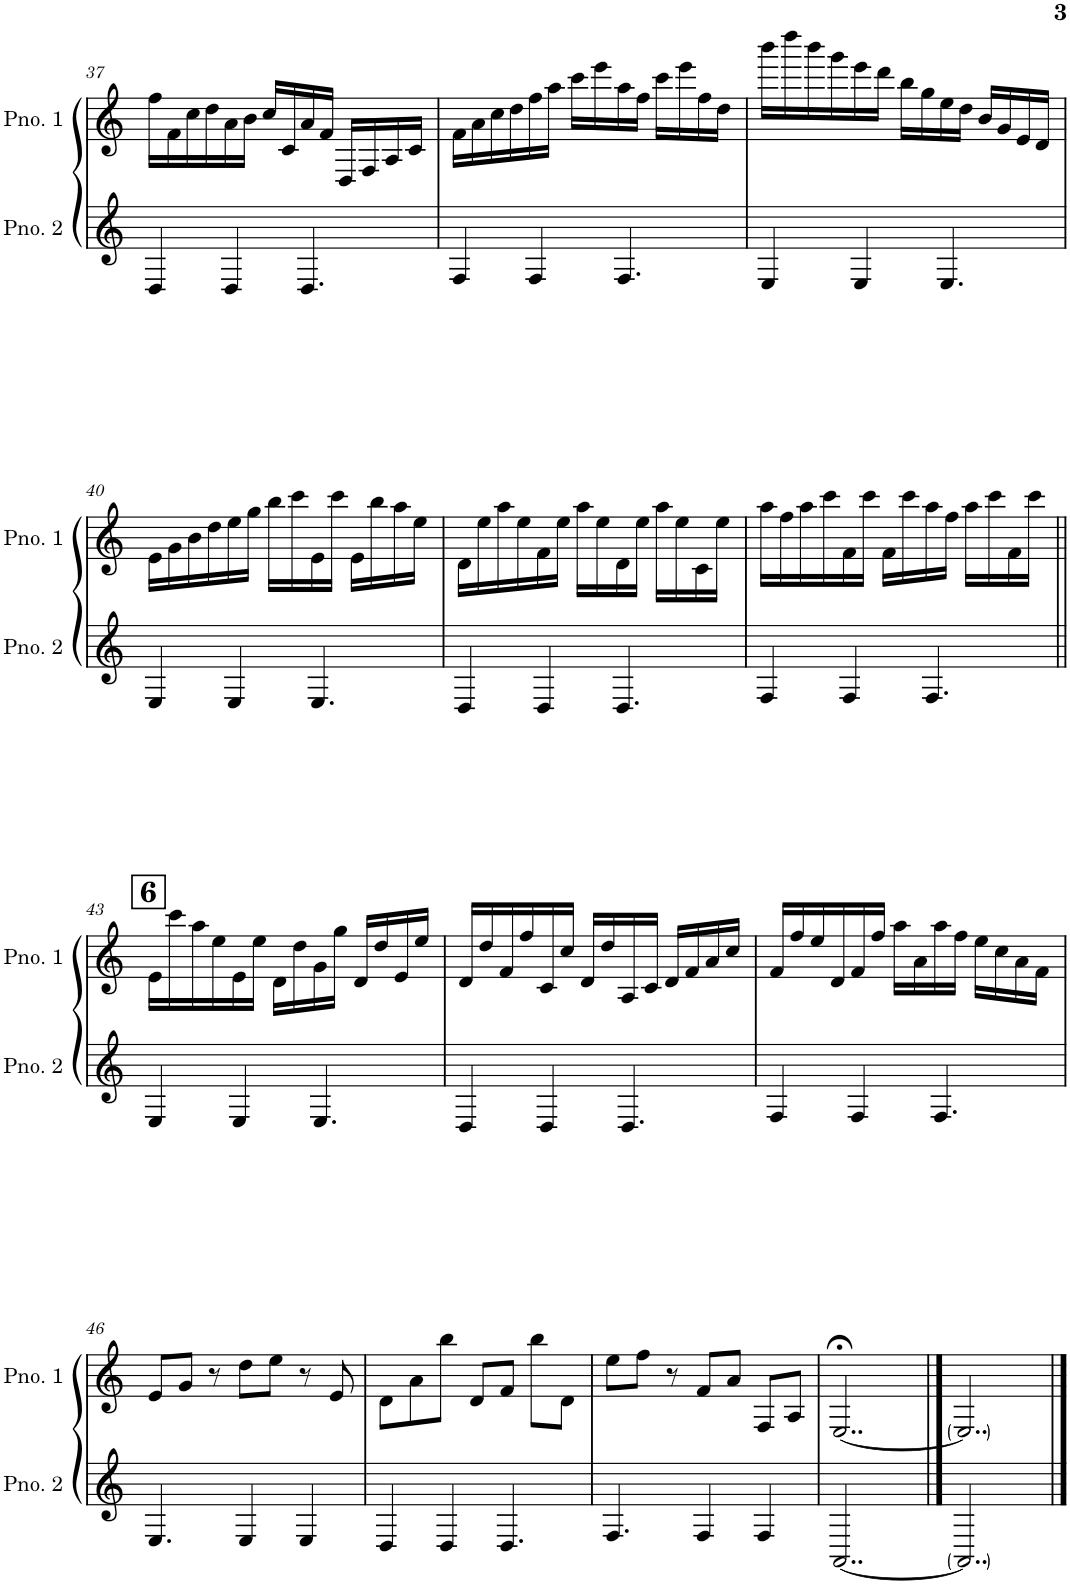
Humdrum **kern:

**kern	**kern
*part2	*part1
*staff2	*staff1
*I"Piano 2	*I"Piano 1
*I'Pno. 2	*I'Pno. 1
!!LO:PB:g=z
*clefG2	*clefG2
*k[]	*k[]
*M7/8	*M7/8
=37	=37
4D/	16ff\LL
.	16f\
.	16cc\
.	16dd\
4D/	16a\
.	16b\JJ
.	16cc/LL
.	16c/
4.D/	16a/
.	16f/JJ
.	16D/LL
.	16F/
.	16A/
.	16c/JJ
=38	=38
4F/	16f\LL
.	16a\
.	16cc\
.	16dd\
4F/	16ff\
.	16aa\JJ
.	16ccc\LL
.	16eee\
4.F/	16aa\
.	16ff\JJ
.	16ccc\LL
.	16eee\
.	16ff\
.	16dd\JJ
=39	=39
4E/	16bbb\LL
.	16dddd\
.	16bbb\
.	16ggg\
4E/	16eee\
.	16ddd\JJ
.	16bb\LL
.	16gg\
4.E/	16ee\
.	16dd\JJ
.	16b/LL
.	16g/
.	16e/
.	16d/JJ
!!LO:LB:g=z
=40	=40
4E/	16e\LL
.	16g\
.	16b\
.	16dd\
4E/	16ee\
.	16gg\JJ
.	16bb\LL
.	16ccc\
4.E/	16e\
.	16ccc\JJ
.	16e\LL
.	16bb\
.	16aa\
.	16ee\JJ
=41	=41
4D/	16d\LL
.	16ee\
.	16aa\
.	16ee\
4D/	16f\
.	16ee\JJ
.	16aa\LL
.	16ee\
4.D/	16d\
.	16ee\JJ
.	16aa\LL
.	16ee\
.	16c\
.	16ee\JJ
=42	=42
4F/	16aa\LL
.	16ff\
.	16aa\
.	16ccc\
4F/	16f\
.	16ccc\JJ
.	16f\LL
.	16ccc\
4.F/	16aa\
.	16ff\JJ
.	16aa\LL
.	16ccc\
.	16f\
.	16ccc\JJ
!!LO:LB:g=z
!!LO:REH:place=s1:a:B:cj:fs=14:t=6
=43||	=43||
4E/	16e\LL
.	16ccc\
.	16aa\
.	16ee\
4E/	16e\
.	16ee\JJ
.	16d\LL
.	16dd\
4.E/	16g\
.	16gg\JJ
.	16d/LL
.	16dd/
.	16e/
.	16ee/JJ
=44	=44
4D/	16d/LL
.	16dd/
.	16f/
.	16ff/
4D/	16c/
.	16cc/JJ
.	16d/LL
.	16dd/
4.D/	16A/
.	16c/JJ
.	16d/LL
.	16f/
.	16a/
.	16cc/JJ
=45	=45
4F/	16f/LL
.	16ff/
.	16ee/
.	16d/
4F/	16f/
.	16ff/JJ
.	16aa\LL
.	16a\
4.F/	16aa\
.	16ff\JJ
.	16ee\LL
.	16cc\
.	16a\
.	16f\JJ
!!LO:LB:g=z
=46	=46
4.E/	8e/L
.	8g/J
.	8r
4E/	8dd\L
.	8ee\J
4E/	8r
.	8e/
=47	=47
4D/	8d\L
.	8a\
4D/	8bb\J
.	8d/L
4.D/	8f/J
.	8bb\L
.	8d\J
=48	=48
4.F/	8ee\L
.	8ff\J
.	8r
4F/	8f/L
.	8a/J
4F/	8F/L
.	8A/J
=49	=49
[2..AA/	[2..E;</
==50	==50
2..AA/]	2..E/]
==	==
*-	*-
